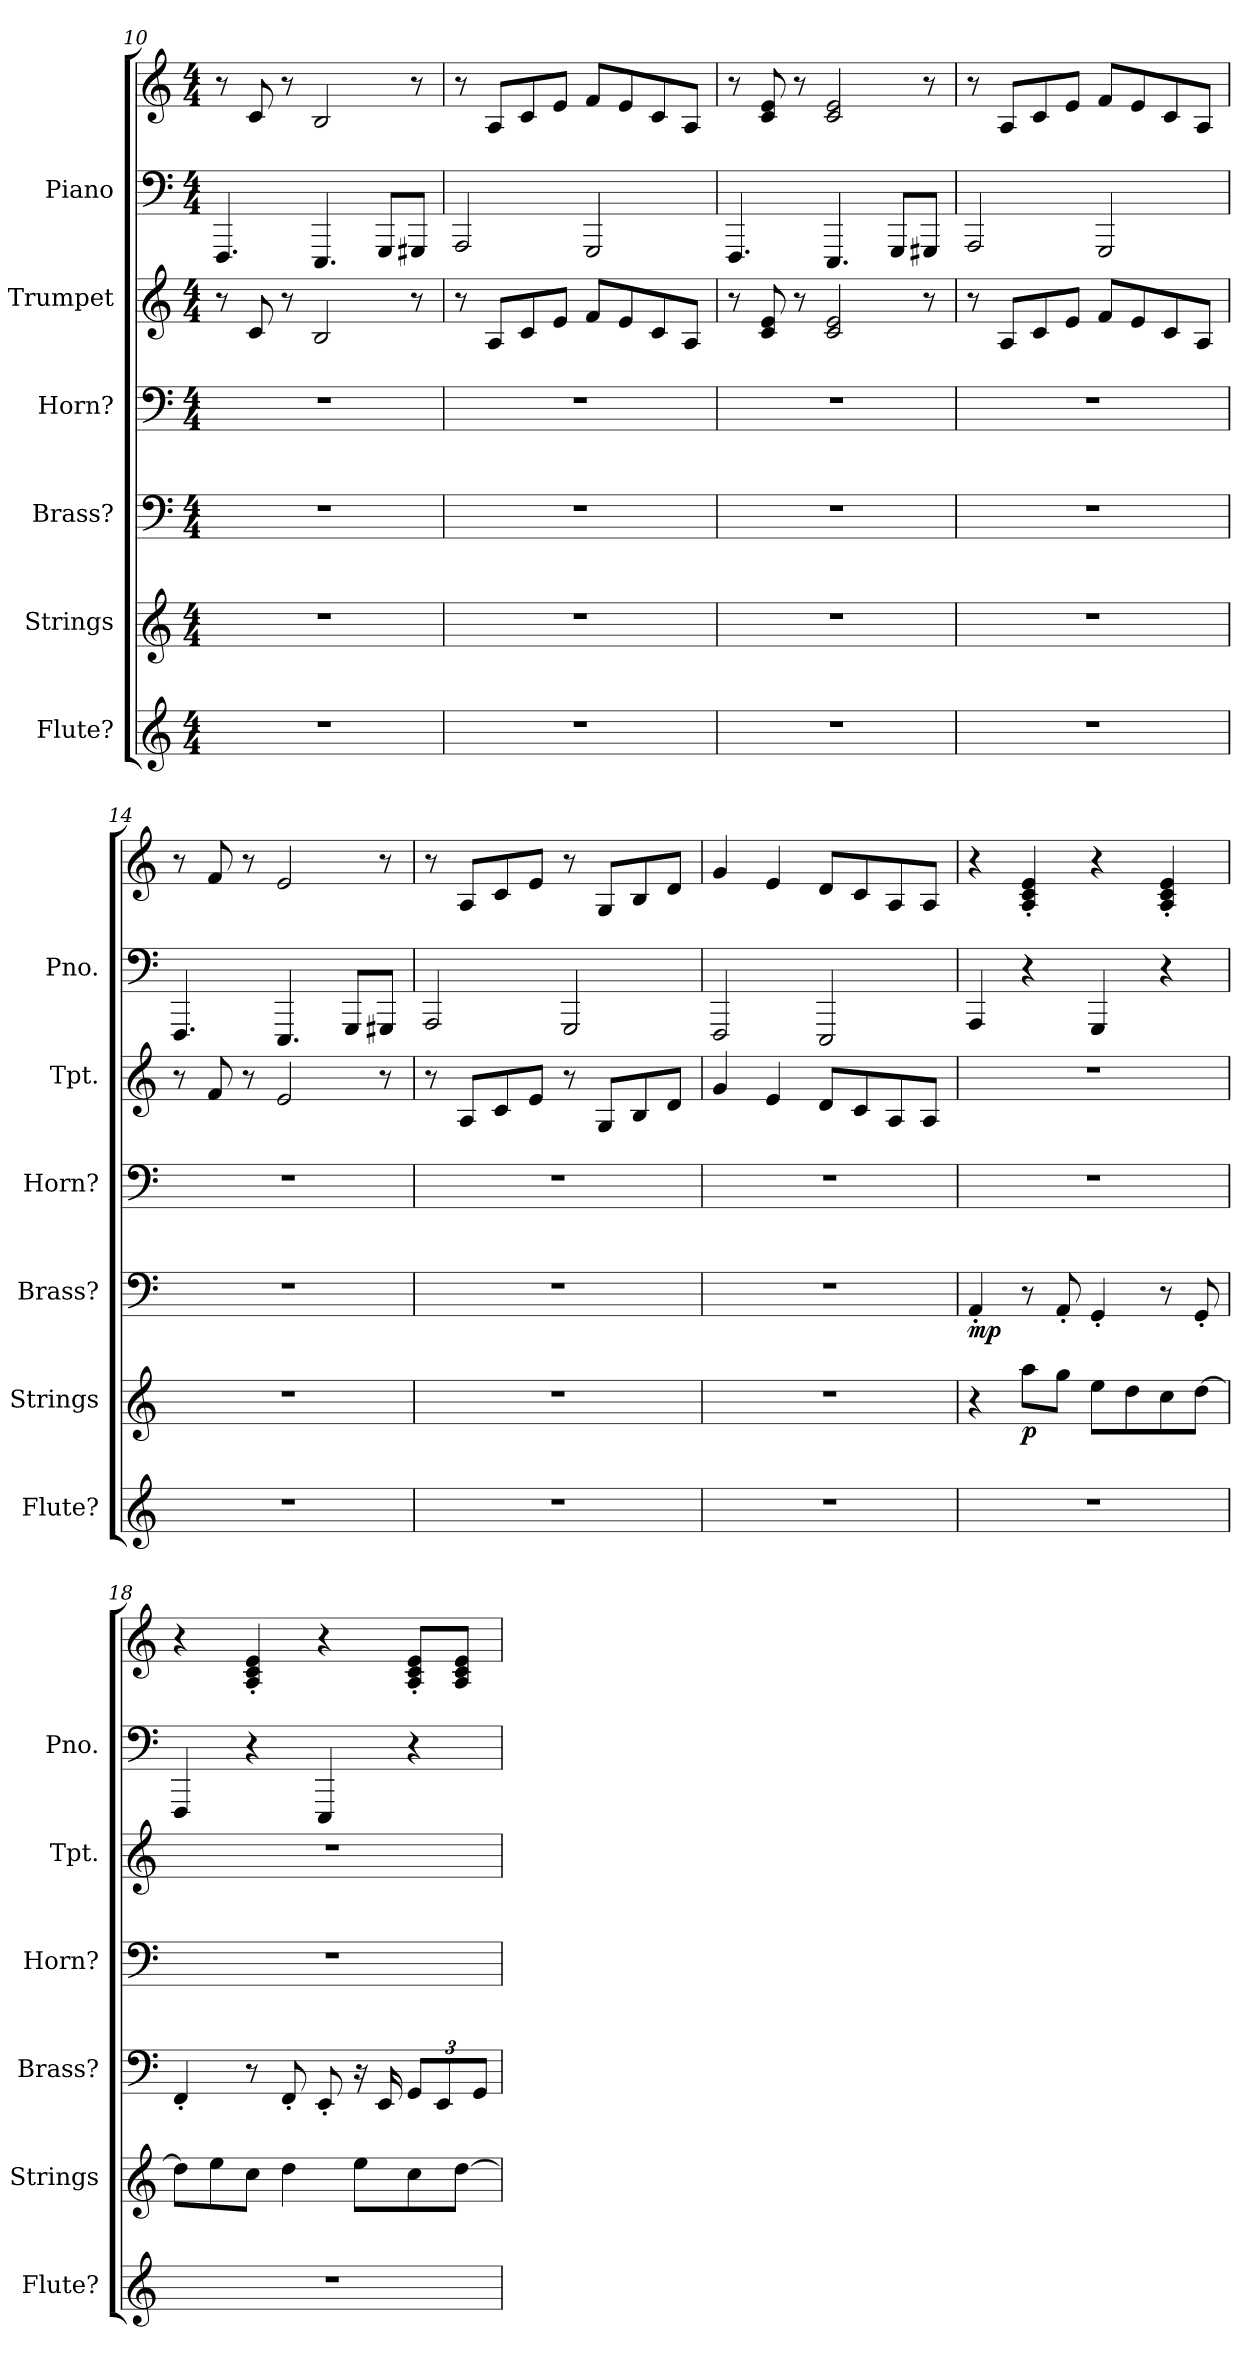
**kern	**kern	**dynam	**kern	**dynam	**kern	**kern	**kern	**kern
*part6	*part5	*part5	*part4	*part4	*part3	*part2	*part1	*part1
*staff7	*staff6	*staff6	*staff5	*staff5	*staff4	*staff3	*staff2	*staff1
*I"Flute?	*I"Strings	*	*I"Brass?	*	*I"Horn?	*I"Trumpet	*I"Piano	*
*I'Flute?	*I'Strings	*	*I'Brass?	*	*I'Horn?	*I'Tpt.	*I'Pno.	*
*clefG2	*clefG2	*	*clefF4	*	*clefF4	*clefG2	*clefF4	*clefG2
*	*	*	*	*	*ITrd7c12	*	*	*
*k[]	*k[]	*	*k[]	*	*k[]	*k[]	*k[]	*k[]
*M4/4	*M4/4	*	*M4/4	*	*M4/4	*M4/4	*M4/4	*M4/4
=10	=10	=10	=10	=10	=10	=10	=10	=10
1r	1r	.	1r	.	1r	8r	4.FFF/	8r
.	.	.	.	.	.	8c/	.	8c/
.	.	.	.	.	.	8r	.	8r
.	.	.	.	.	.	2B/	4.EEE/	2B/
.	.	.	.	.	.	.	8GGG/L	.
.	.	.	.	.	.	8r	8GGG#X/J	8r
=11	=11	=11	=11	=11	=11	=11	=11	=11
1r	1r	.	1r	.	1r	8r	2AAA/	8r
.	.	.	.	.	.	8A/L	.	8A/L
.	.	.	.	.	.	8c/	.	8c/
.	.	.	.	.	.	8e/J	.	8e/J
.	.	.	.	.	.	8f/L	2GGG/	8f/L
.	.	.	.	.	.	8e/	.	8e/
.	.	.	.	.	.	8c/	.	8c/
.	.	.	.	.	.	8A/J	.	8A/J
=12	=12	=12	=12	=12	=12	=12	=12	=12
1r	1r	.	1r	.	1r	8r	4.FFF/	8r
.	.	.	.	.	.	8c/ 8e/	.	8c/ 8e/
.	.	.	.	.	.	8r	.	8r
.	.	.	.	.	.	2c/ 2e/	4.EEE/	2c/ 2e/
.	.	.	.	.	.	.	8GGG/L	.
.	.	.	.	.	.	8r	8GGG#X/J	8r
!!LO:LB:g=z
=13	=13	=13	=13	=13	=13	=13	=13	=13
1r	1r	.	1r	.	1r	8r	2AAA/	8r
.	.	.	.	.	.	8A/L	.	8A/L
.	.	.	.	.	.	8c/	.	8c/
.	.	.	.	.	.	8e/J	.	8e/J
.	.	.	.	.	.	8f/L	2GGG/	8f/L
.	.	.	.	.	.	8e/	.	8e/
.	.	.	.	.	.	8c/	.	8c/
.	.	.	.	.	.	8A/J	.	8A/J
=14	=14	=14	=14	=14	=14	=14	=14	=14
1r	1r	.	1r	.	1r	8r	4.FFF/	8r
.	.	.	.	.	.	8f/	.	8f/
.	.	.	.	.	.	8r	.	8r
.	.	.	.	.	.	2e/	4.EEE/	2e/
.	.	.	.	.	.	.	8GGG/L	.
.	.	.	.	.	.	8r	8GGG#X/J	8r
=15	=15	=15	=15	=15	=15	=15	=15	=15
1r	1r	.	1r	.	1r	8r	2AAA/	8r
.	.	.	.	.	.	8A/L	.	8A/L
.	.	.	.	.	.	8c/	.	8c/
.	.	.	.	.	.	8e/J	.	8e/J
.	.	.	.	.	.	8r	2GGG/	8r
.	.	.	.	.	.	8G/L	.	8G/L
.	.	.	.	.	.	8B/	.	8B/
.	.	.	.	.	.	8d/J	.	8d/J
=16	=16	=16	=16	=16	=16	=16	=16	=16
1r	1r	.	1r	.	1r	4g/	2FFF/	4g/
.	.	.	.	.	.	4e/	.	4e/
.	.	.	.	.	.	8d/L	2EEE/	8d/L
.	.	.	.	.	.	8c/	.	8c/
.	.	.	.	.	.	8A/	.	8A/
.	.	.	.	.	.	8A/J	.	8A/J
!!LO:PB:g=z
=17	=17	=17	=17	=17	=17	=17	=17	=17
!	!	!	!	!LO:DY:b	!	!	!	!
1r	4r	.	4AA'/	mp	1r	1r	4AAA/	4r
!	!	!LO:DY:b	!	!	!	!	!	!
.	8aa\L	p	8r	.	.	.	4r	4A/' 4c/' 4e/'
.	8gg\J	.	8AA'/	.	.	.	.	.
.	8ee\L	.	4GG'/	.	.	.	4GGG/	4r
.	8dd\	.	.	.	.	.	.	.
.	8cc\	.	8r	.	.	.	4r	4A/' 4c/' 4e/'
.	[8dd\J	.	8GG'/	.	.	.	.	.
=18	=18	=18	=18	=18	=18	=18	=18	=18
1r	8dd\L]	.	4FF'/	.	1r	1r	4FFF/	4r
.	8ee\	.	.	.	.	.	.	.
.	8cc\J	.	8r	.	.	.	4r	4A/' 4c/' 4e/'
.	4dd\	.	8FF'/	.	.	.	.	.
.	.	.	8EE'/	.	.	.	4EEE/	4r
.	8ee\L	.	16r	.	.	.	.	.
.	.	.	16EE/	.	.	.	.	.
*	*	*	*Xbrackettup	*	*	*	*	*
.	8cc\	.	12GG/L	.	.	.	4r	8A/' 8c/' 8e/'L
.	.	.	12EE/	.	.	.	.	.
.	[8dd\J	.	.	.	.	.	.	8A/ 8c/ 8e/J
.	.	.	12GG/J	.	.	.	.	.
=	=	=	=	=	=	=	=	=
*-	*-	*-	*-	*-	*-	*-	*-	*-
